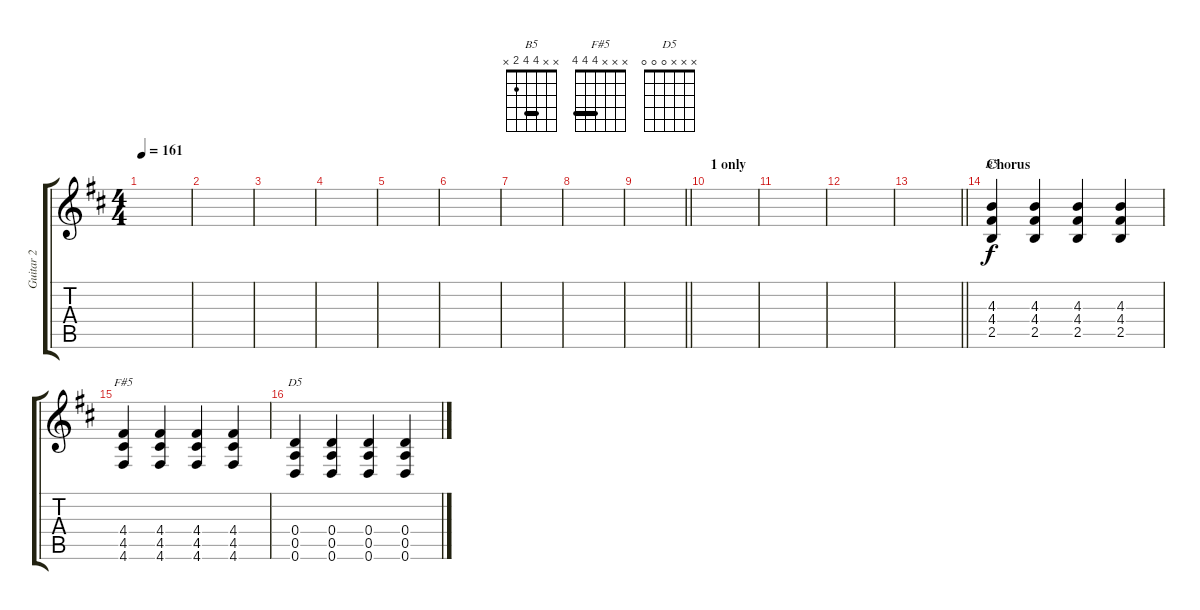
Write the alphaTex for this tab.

\track ("Guitar 2" "Guitar 2") {instrument acousticguitarsteel}
\staff {score tabs}
\tuning (E4 B3 G3 D3 A2 D2) {hide}
\chord ("B5" x x 4 4 2 x) {barre 4}
\chord ("F#5" x x x 4 4 4) {barre 4}
\chord ("D5" x x x 0 0 0)
\ts (4 4)
\tempo 161
\clef g2
\ks d
|
|
|
|
|
|
|
|
\barLineRight lightlight
|
\section ("" "1 only")
|
|
|
\barLineRight lightlight
|
\section ("" "Chorus")
(4.3 4.4 2.5).4{ch "B5"} (4.3 4.4 2.5).4 (4.3 4.4 2.5).4 (4.3 4.4 2.5).4 |
(4.4 4.5 4.6).4{ch "F#5"} (4.4 4.5 4.6).4 (4.4 4.5 4.6).4 (4.4 4.5 4.6).4 |
(0.4 0.5 0.6).4{ch "D5"} (0.4 0.5 0.6).4 (0.4 0.5 0.6).4 (0.4 0.5 0.6).4
